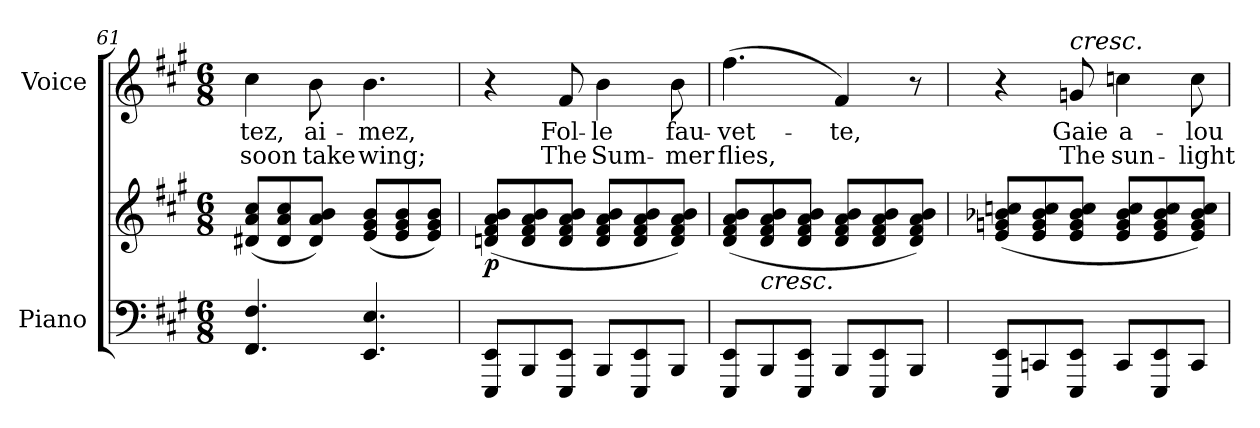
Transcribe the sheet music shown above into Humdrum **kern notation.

**kern	**kern	**dynam	**kern	**text	**text
*part2	*part2	*part2	*part1	*part1	*part1
*staff3	*staff2	*staff2/3	*staff1	*staff1	*staff1
*I"Piano	*	*	*I"Voice	*	*
*I'Pno	*	*	*	*	*
*clefF4	*clefG2	*	*clefG2	*	*
*k[f#c#g#]	*k[f#c#g#]	*	*k[f#c#g#]	*	*
*M6/8	*M6/8	*	*M6/8	*	*
=61	=61	=61	=61	=61	=61
4.FF#/ 4.F#/	(8d#X/ 8a/ 8cc#/L	.	4cc#\	-tez,	soon
.	8d#/ 8a/ 8cc#/	.	.	.	.
.	8d#/ 8a/ 8b/J)	.	8b\	ai-	take
4.EE/ 4.E/	(8e/ 8g#/ 8b/L	.	4.b\	-mez,	wing;
.	8e/ 8g#/ 8b/	.	.	.	.
.	8e/ 8g#/ 8b/J)	.	.	.	.
=62	=62	=62	=62	=62	=62
!	!	!LO:DY:b	!	!	!
8EEE/ 8EE/L	(8dn/ 8f#/ 8a/ 8b/L	p	4r	.	.
8BBB/	8d/ 8f#/ 8a/ 8b/	.	.	.	.
8EEE/ 8EE/J	8d/ 8f#/ 8a/ 8b/J	.	8f#/	Fol-	The
8BBB/L	8d/ 8f#/ 8a/ 8b/L	.	4b\	-le	Sum-
8EEE/ 8EE/	8d/ 8f#/ 8a/ 8b/	.	.	.	.
8BBB/J	8d/ 8f#/ 8a/ 8b/J)	.	8b\	fau-	-mer
=63	=63	=63	=63	=63	=63
8EEE/ 8EE/L	(8d/ 8f#/ 8a/ 8b/L	.	(4.ff#\	-vet-	flies,
!	!LO:TX:b:i:t=cresc.	!	!	!	!
8BBB/	8d/ 8f#/ 8a/ 8b/	.	.	.	.
8EEE/ 8EE/J	8d/ 8f#/ 8a/ 8b/J	.	.	.	.
8BBB/L	8d/ 8f#/ 8a/ 8b/L	.	4f#/)	-te,	.
8EEE/ 8EE/	8d/ 8f#/ 8a/ 8b/	.	.	.	.
8BBB/J	8d/ 8f#/ 8a/ 8b/J)	.	8r	.	.
=64	=64	=64	=64	=64	=64
8EEE/ 8EE/L	(8e/ 8gn/ 8b-X/ 8ccn/L	.	4r	.	.
8CCn/	8e/ 8g/ 8b-/ 8cc/	.	.	.	.
!	!	!	!LO:TX:a:i:t=cresc.	!	!
8EEE/ 8EE/J	8e/ 8g/ 8b-/ 8cc/J	.	8gn/	Gaie	The
8CC/L	8e/ 8g/ 8b-/ 8cc/L	.	4ccn\	a-	sun-
8EEE/ 8EE/	8e/ 8g/ 8b-/ 8cc/	.	.	.	.
8CC/J	8e/ 8g/ 8b-/ 8cc/J)	.	8cc\	-lou-	-light
=	=	=	=	=	=
*-	*-	*-	*-	*-	*-
